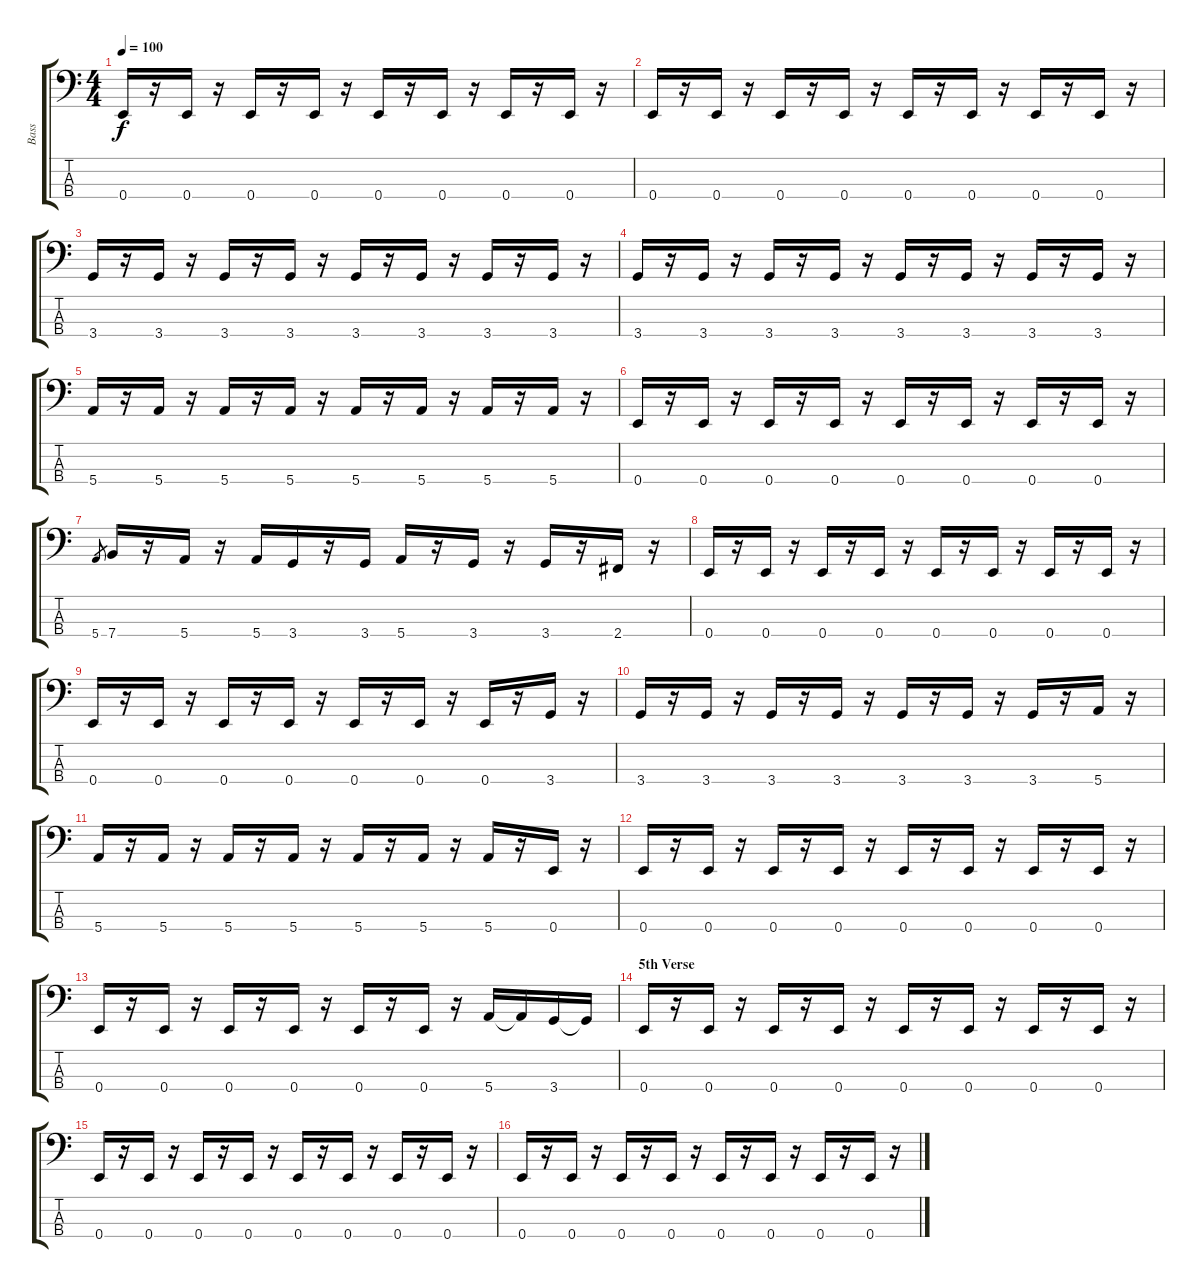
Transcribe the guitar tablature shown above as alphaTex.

\track ("Bass" "Bass") {instrument electricbasspick}
\staff {score tabs}
\tuning (G2 D2 A1 E1) {hide}
\ts (4 4)
\tempo 100
\clef f4
\ks c
0.4.16{dy f} r.16 0.4.16 r.16 0.4.16 r.16 0.4.16 r.16 0.4.16 r.16 0.4.16 r.16 0.4.16 r.16 0.4.16 r.16 |
0.4.16 r.16 0.4.16 r.16 0.4.16 r.16 0.4.16 r.16 0.4.16 r.16 0.4.16 r.16 0.4.16 r.16 0.4.16 r.16 |
3.4.16 r.16 3.4.16 r.16 3.4.16 r.16 3.4.16 r.16 3.4.16 r.16 3.4.16 r.16 3.4.16 r.16 3.4.16 r.16 |
3.4.16 r.16 3.4.16 r.16 3.4.16 r.16 3.4.16 r.16 3.4.16 r.16 3.4.16 r.16 3.4.16 r.16 3.4.16 r.16 |
5.4.16 r.16 5.4.16 r.16 5.4.16 r.16 5.4.16 r.16 5.4.16 r.16 5.4.16 r.16 5.4.16 r.16 5.4.16 r.16 |
0.4.16 r.16 0.4.16 r.16 0.4.16 r.16 0.4.16 r.16 0.4.16 r.16 0.4.16 r.16 0.4.16 r.16 0.4.16 r.16 |
5.4.8{gr} 7.4.16 r.16 5.4.16 r.16 5.4.16 3.4.16 r.16 3.4.16 5.4.16 r.16 3.4.16 r.16 3.4.16 r.16 2.4.16 r.16 |
\section ("" "")
0.4.16 r.16 0.4.16 r.16 0.4.16 r.16 0.4.16 r.16 0.4.16 r.16 0.4.16 r.16 0.4.16 r.16 0.4.16 r.16 |
0.4.16 r.16 0.4.16 r.16 0.4.16 r.16 0.4.16 r.16 0.4.16 r.16 0.4.16 r.16 0.4.16 r.16 3.4.16 r.16 |
3.4.16 r.16 3.4.16 r.16 3.4.16 r.16 3.4.16 r.16 3.4.16 r.16 3.4.16 r.16 3.4.16 r.16 5.4.16 r.16 |
5.4.16 r.16 5.4.16 r.16 5.4.16 r.16 5.4.16 r.16 5.4.16 r.16 5.4.16 r.16 5.4.16 r.16 0.4.16 r.16 |
0.4.16 r.16 0.4.16 r.16 0.4.16 r.16 0.4.16 r.16 0.4.16 r.16 0.4.16 r.16 0.4.16 r.16 0.4.16 r.16 |
0.4.16 r.16 0.4.16 r.16 0.4.16 r.16 0.4.16 r.16 0.4.16 r.16 0.4.16 r.16 5.4.16 5.4{t}.16 3.4.16 3.4{t}.16 |
\section ("" "5th Verse")
0.4.16 r.16 0.4.16 r.16 0.4.16 r.16 0.4.16 r.16 0.4.16 r.16 0.4.16 r.16 0.4.16 r.16 0.4.16 r.16 |
0.4.16 r.16 0.4.16 r.16 0.4.16 r.16 0.4.16 r.16 0.4.16 r.16 0.4.16 r.16 0.4.16 r.16 0.4.16 r.16 |
0.4.16 r.16 0.4.16 r.16 0.4.16 r.16 0.4.16 r.16 0.4.16 r.16 0.4.16 r.16 0.4.16 r.16 0.4.16 r.16
